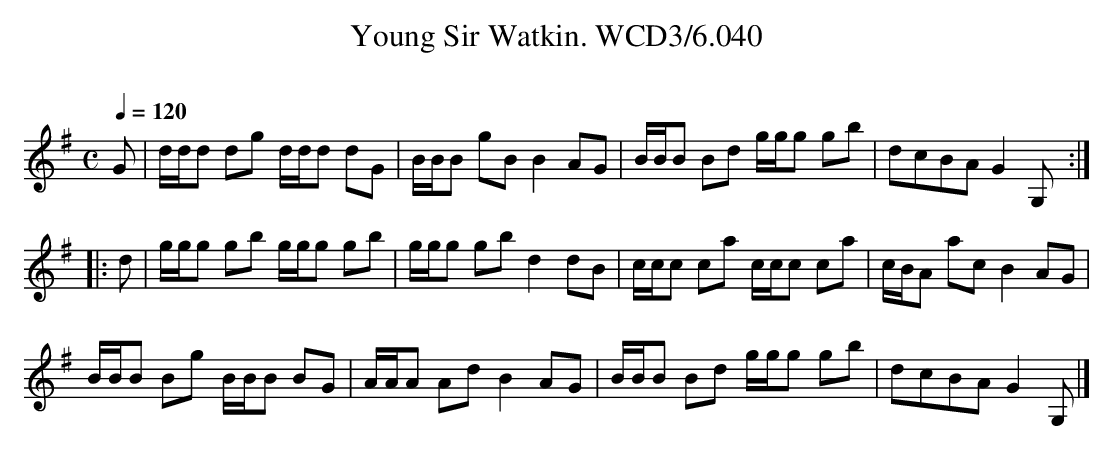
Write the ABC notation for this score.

X:1
T:Young Sir Watkin. WCD3/6.040
O:
M:C
L:1/8
Q:1/4=120
K:G
G|d/d/d dg d/d/d dG|B/B/B gB B2 AG|B/B/B Bd g/g/g gb|dcBA G2 G,:|
|:d|g/g/g gb g/g/g gb|g/g/g gb d2 dB|c/c/c ca c/c/c ca|c/B/A ac B2 AG|
B/B/B Bg B/B/B BG|A/A/A Ad B2 AG|B/B/B Bd g/g/g gb|dcBA G2 G,|]
